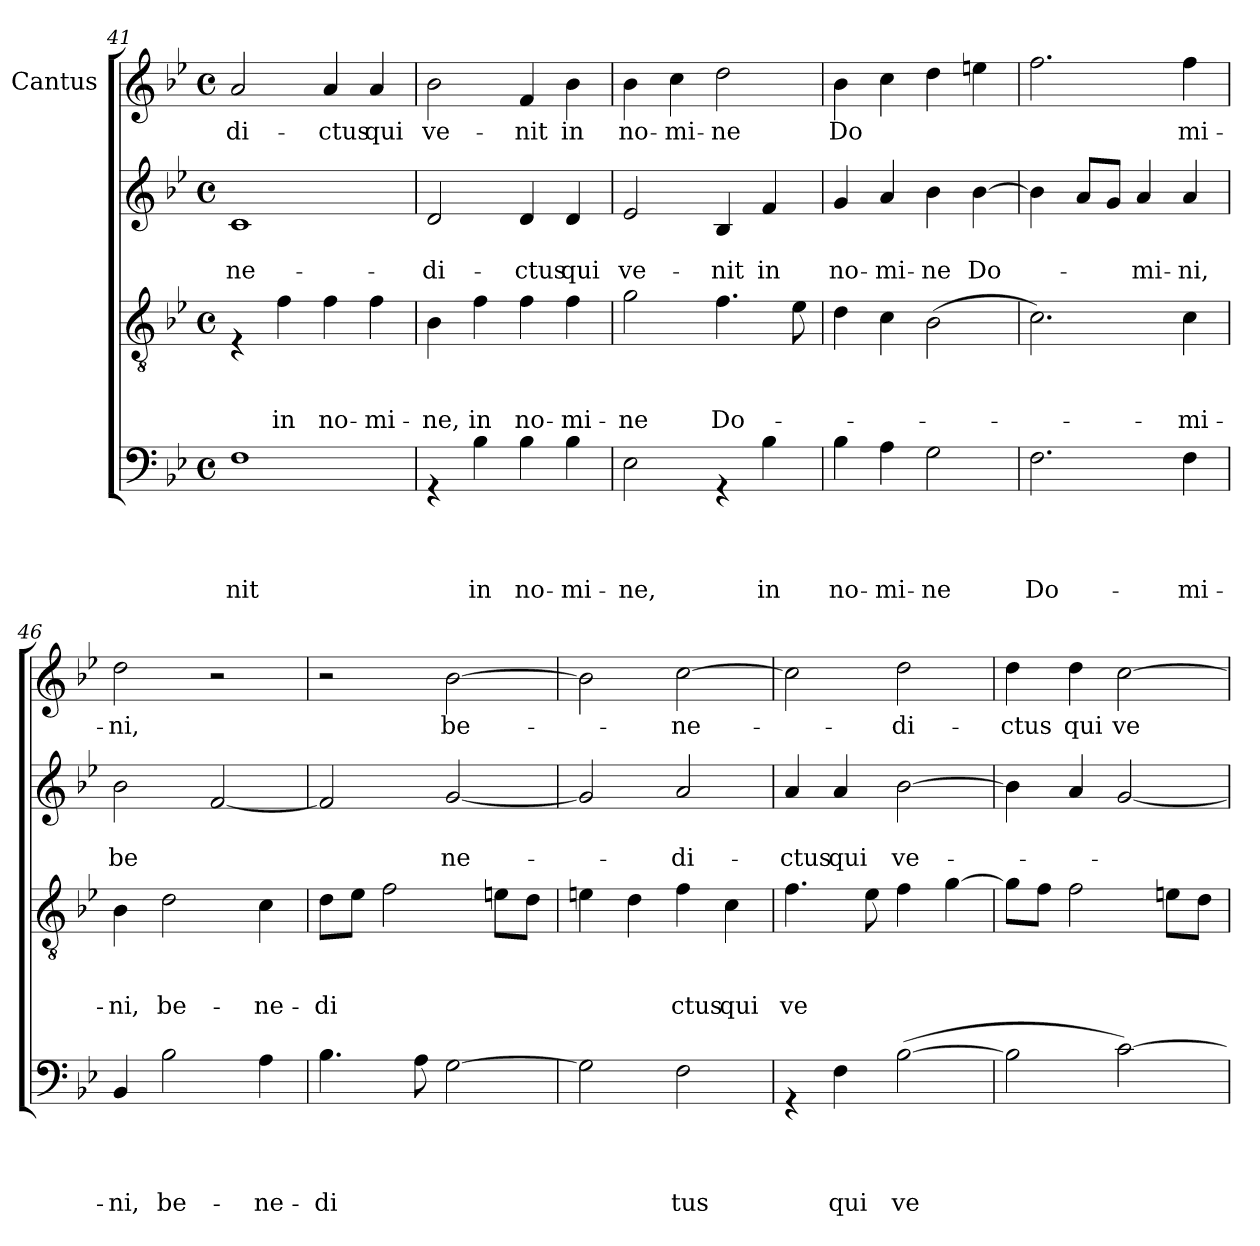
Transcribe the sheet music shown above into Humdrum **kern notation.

**kern	**text	**text	**text	**text	**kern	**text	**text	**text	**kern	**text	**text	**kern	**text
*part4	*part4	*part4	*part4	*part4	*part3	*part3	*part3	*part3	*part2	*part2	*part2	*part1	*part1
*staff4	*staff4	*staff4	*staff4	*staff4	*staff3	*staff3	*staff3	*staff3	*staff2	*staff2	*staff2	*staff1	*staff1
*	*	*	*	*	*	*	*	*	*	*	*	*I"Cantus	*
!!LO:PB:g=z
*clefF4	*	*	*	*	*clefGv2	*	*	*	*clefG2	*	*	*clefG2	*
*k[b-e-]	*	*	*	*	*k[b-e-]	*	*	*	*k[b-e-]	*	*	*k[b-e-]	*
*B-:	*	*	*	*	*B-:	*	*	*	*B-:	*	*	*B-:	*
*M4/4	*	*	*	*	*M4/4	*	*	*	*M4/4	*	*	*M4/4	*
*met(c)	*	*	*	*	*met(c)	*	*	*	*met(c)	*	*	*met(c)	*
=41	=41	=41	=41	=41	=41	=41	=41	=41	=41	=41	=41	=41	=41
!	!	!	!	!LO:LY:b	!	!	!	!	!	!	!LO:LY:b	!	!LO:LY:b
1F	.	.	.	nit	4rE	.	.	.	1c	.	-ne-	2a/	-di-
!	!	!	!	!	!	!	!	!LO:LY:b	!	!	!	!	!
.	.	.	.	.	4f\	.	.	in	.	.	.	.	.
!	!	!	!	!	!	!	!	!LO:LY:b	!	!	!	!	!LO:LY:b
.	.	.	.	.	4f\	.	.	no-	.	.	.	4a/	-ctus
!	!	!	!	!	!	!	!	!LO:LY:b	!	!	!	!	!LO:LY:b
.	.	.	.	.	4f\	.	.	-mi-	.	.	.	4a/	qui
=42	=42	=42	=42	=42	=42	=42	=42	=42	=42	=42	=42	=42	=42
!	!	!	!	!	!	!	!	!LO:LY:b	!	!	!LO:LY:b	!	!LO:LY:b
4rGG	.	.	.	.	4B-\	.	.	-ne,	2d/	.	-di-	2b-\	ve-
!	!	!	!	!LO:LY:b	!	!	!	!LO:LY:b	!	!	!	!	!
4B-\	.	.	.	in	4f\	.	.	in	.	.	.	.	.
!	!	!	!	!LO:LY:b	!	!	!	!LO:LY:b	!	!	!LO:LY:b	!	!LO:LY:b
4B-\	.	.	.	no-	4f\	.	.	no-	4d/	.	-ctus	4f/	-nit
!	!	!	!	!LO:LY:b	!	!	!	!LO:LY:b	!	!	!LO:LY:b	!	!LO:LY:b
4B-\	.	.	.	-mi-	4f\	.	.	-mi-	4d/	.	qui	4b-\	in
=43	=43	=43	=43	=43	=43	=43	=43	=43	=43	=43	=43	=43	=43
!	!	!	!	!LO:LY:b	!	!	!	!LO:LY:b	!	!	!LO:LY:b	!	!LO:LY:b
2E-\	.	.	.	-ne,	2g\	.	.	-ne	2e-/	.	ve-	4b-\	no-
!	!	!	!	!	!	!	!	!	!	!	!	!	!LO:LY:b
.	.	.	.	.	.	.	.	.	.	.	.	4cc\	-mi-
!	!	!	!	!	!	!	!	!LO:LY:b	!	!	!LO:LY:b	!	!LO:LY:b
4rGG	.	.	.	.	4.f\	.	.	Do-	4B-/	.	-nit	2dd\	-ne
!	!	!	!	!LO:LY:b	!	!	!	!	!	!	!LO:LY:b	!	!
4B-\	.	.	.	in	.	.	.	.	4f/	.	in	.	.
.	.	.	.	.	8e-\	.	.	.	.	.	.	.	.
=44	=44	=44	=44	=44	=44	=44	=44	=44	=44	=44	=44	=44	=44
!	!	!	!	!LO:LY:b	!	!	!	!	!	!	!LO:LY:b	!	!LO:LY:b
4B-\	.	.	.	no-	4d\	.	.	.	4g/	.	no-	4b-\	Do
!	!	!	!	!LO:LY:b	!	!	!	!	!	!	!LO:LY:b	!	!
4A\	.	.	.	-mi-	4c\	.	.	.	4a/	.	-mi-	4cc\	.
!	!	!	!	!LO:LY:b	!	!	!	!	!	!	!LO:LY:b	!	!
2G\	.	.	.	-ne	(>2B-\	.	.	.	4b-\	.	-ne	4dd\	.
!	!	!	!	!	!	!	!	!	!	!	!LO:LY:b	!	!
.	.	.	.	.	.	.	.	.	[>4b-\	.	Do-	4een\	.
=45	=45	=45	=45	=45	=45	=45	=45	=45	=45	=45	=45	=45	=45
!	!	!	!	!LO:LY:b	!	!	!	!	!	!	!	!	!
2.F\	.	.	.	Do-	2.c\)	.	.	.	4b-\]	.	.	2.ff\	.
.	.	.	.	.	.	.	.	.	8a/L	.	.	.	.
.	.	.	.	.	.	.	.	.	8g/J	.	.	.	.
!	!	!	!	!	!	!	!	!	!	!	!LO:LY:b	!	!
.	.	.	.	.	.	.	.	.	4a/	.	-mi-	.	.
!	!	!	!	!LO:LY:b	!	!	!	!LO:LY:b	!	!	!LO:LY:b	!	!LO:LY:b
4F\	.	.	.	-mi-	4c\	.	.	-mi-	4a/	.	-ni,	4ff\	mi-
!!LO:LB:g=z
=46	=46	=46	=46	=46	=46	=46	=46	=46	=46	=46	=46	=46	=46
!	!	!	!	!LO:LY:b	!	!	!	!LO:LY:b	!	!	!LO:LY:b	!	!LO:LY:b
4BB-/	.	.	.	-ni,	4B-\	.	.	-ni,	2b-\	.	be	2dd\	-ni,
!	!	!	!	!LO:LY:b	!	!	!	!LO:LY:b	!	!	!	!	!
2B-\	.	.	.	be-	2d\	.	.	be-	.	.	.	.	.
.	.	.	.	.	.	.	.	.	[<2f/	.	.	2r	.
!	!	!	!	!LO:LY:b	!	!	!	!LO:LY:b	!	!	!	!	!
4A\	.	.	.	-ne-	4c\	.	.	-ne-	.	.	.	.	.
=47	=47	=47	=47	=47	=47	=47	=47	=47	=47	=47	=47	=47	=47
!	!	!	!	!LO:LY:b	!	!	!	!LO:LY:b	!	!	!	!	!
4.B-\	.	.	.	-di	8d\L	.	.	-di	2f/]	.	.	2r	.
.	.	.	.	.	8e-\J	.	.	.	.	.	.	.	.
.	.	.	.	.	2f\	.	.	.	.	.	.	.	.
8A\	.	.	.	.	.	.	.	.	.	.	.	.	.
!	!	!	!	!	!	!	!	!	!	!	!LO:LY:b	!	!LO:LY:b
[>2G\	.	.	.	.	.	.	.	.	[<2g/	.	ne-	[>2b-\	be-
.	.	.	.	.	8en\L	.	.	.	.	.	.	.	.
.	.	.	.	.	8d\J	.	.	.	.	.	.	.	.
=48	=48	=48	=48	=48	=48	=48	=48	=48	=48	=48	=48	=48	=48
2G\]	.	.	.	.	4en\	.	.	.	2g/]	.	.	2b-\]	.
.	.	.	.	.	4d\	.	.	.	.	.	.	.	.
!	!	!	!	!LO:LY:b	!	!	!	!LO:LY:b	!	!	!LO:LY:b	!	!LO:LY:b
2F\	.	.	.	tus	4f\	.	.	ctus	2a/	.	-di-	[>2cc\	-ne-
!	!	!	!	!	!	!	!	!LO:LY:b	!	!	!	!	!
.	.	.	.	.	4c\	.	.	qui	.	.	.	.	.
=49	=49	=49	=49	=49	=49	=49	=49	=49	=49	=49	=49	=49	=49
!	!	!	!	!	!	!	!	!LO:LY:b	!	!	!LO:LY:b	!	!
4rGG	.	.	.	.	4.f\	.	.	ve	4a/	.	-ctus	2cc\]	.
!	!	!	!	!LO:LY:b	!	!	!	!	!	!	!LO:LY:b	!	!
4F\	.	.	.	qui	.	.	.	.	4a/	.	qui	.	.
.	.	.	.	.	8e-\	.	.	.	.	.	.	.	.
!	!	!	!	!LO:LY:b	!	!	!	!	!	!	!LO:LY:b	!	!LO:LY:b
(>[>2B-\	.	.	.	ve	4f\	.	.	.	[>2b-\	.	ve-	2dd\	-di-
.	.	.	.	.	[>4g\	.	.	.	.	.	.	.	.
=50	=50	=50	=50	=50	=50	=50	=50	=50	=50	=50	=50	=50	=50
!	!	!	!	!	!	!	!	!	!	!	!	!	!LO:LY:b
2B-\]	.	.	.	.	8g\L]	.	.	.	4b-\]	.	.	4dd\	-ctus
.	.	.	.	.	8f\J	.	.	.	.	.	.	.	.
!	!	!	!	!	!	!	!	!	!	!	!	!	!LO:LY:b
.	.	.	.	.	2f\	.	.	.	4a/	.	.	4dd\	qui
!	!	!	!	!	!	!	!	!	!	!	!	!	!LO:LY:b
[>2c\)	.	.	.	.	.	.	.	.	[<2g/	.	.	[>2cc\	ve-
.	.	.	.	.	8en\L	.	.	.	.	.	.	.	.
.	.	.	.	.	8d\J	.	.	.	.	.	.	.	.
=	=	=	=	=	=	=	=	=	=	=	=	=	=
*-	*-	*-	*-	*-	*-	*-	*-	*-	*-	*-	*-	*-	*-
